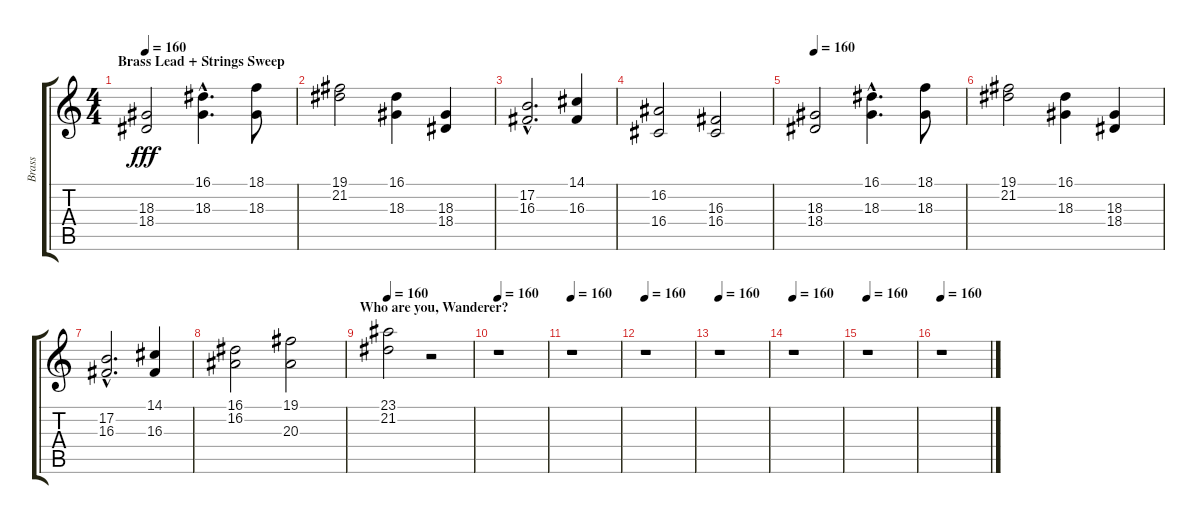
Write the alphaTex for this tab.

\track ("Brass" "Brass") {instrument brasssection}
\staff {score tabs}
\tuning (B3 Gb3 D3 A2 E2 B1) {hide}
\ts (4 4)
\section ("" "Brass Lead + Strings Sweep")
\tempo 160
\clef g2
\ks c
(18.3 18.4).2{dy fff} (16.1{hac} 18.3{hac}).4{d} (18.1 18.3).8 |
(19.1 21.2).2 (16.1 18.3).4 (18.3 18.4).4 |
(17.2{hac} 16.3{hac}).2{d} (14.1 16.3).4 |
(16.2 16.4).2 (16.3 16.4).2 |
\tempo 160
(18.3 18.4).2 (16.1{hac} 18.3{hac}).4{d} (18.1 18.3).8 |
(19.1 21.2).2 (16.1 18.3).4 (18.3 18.4).4 |
(17.2{hac} 16.3{hac}).2{d} (14.1 16.3).4 |
(16.1 16.2).2 (19.1 20.3).2 |
\section ("" "Who are you, Wanderer?")
\tempo 160
(23.1 21.2).2 r.2 |
\tempo 160
r.1 |
\tempo 160
r.1 |
\tempo 160
r.1 |
\tempo 160
r.1 |
\tempo 160
r.1 |
\tempo 160
r.1 |
\tempo 160
r.1
